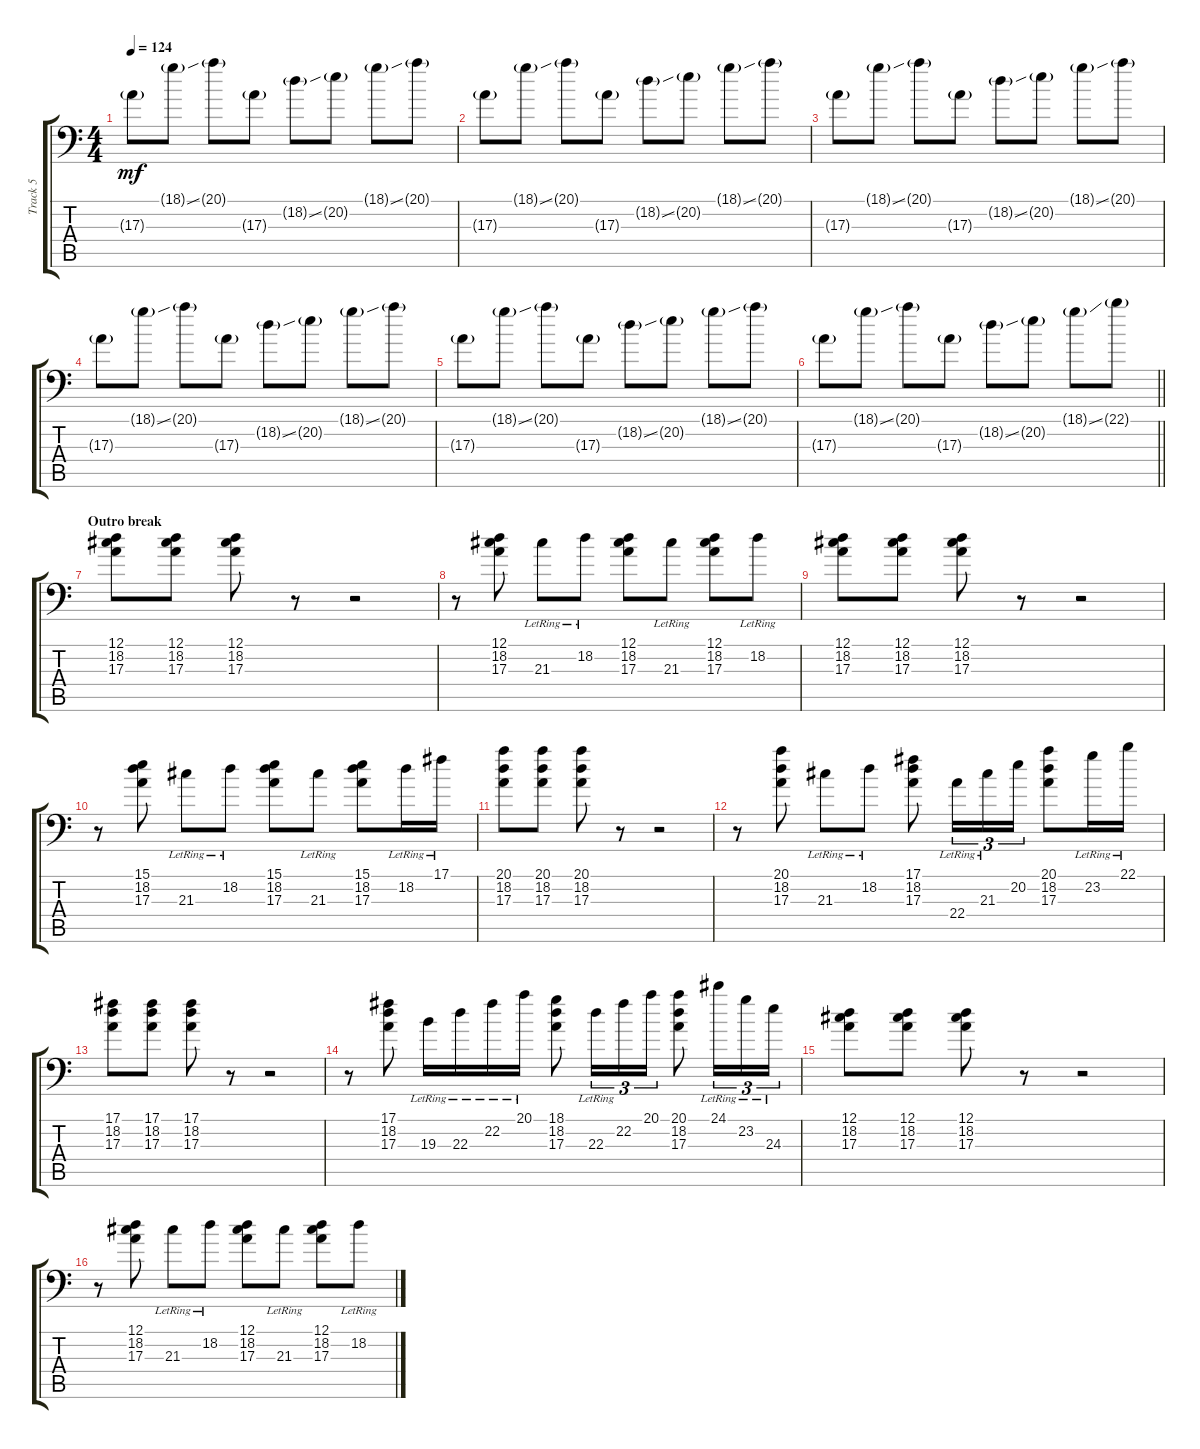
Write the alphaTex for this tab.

\track ("Track 5" "Track 5") {instrument distortionguitar}
\staff {score tabs}
\tuning (Db3 Ab2 E2 B1 Gb1 B0) {hide}
\ts (4 4)
\tempo 124
\clef f4
\ks c
17.3{g}.8{dy mf} 18.1{ss g}.8 20.1{g}.8 17.3{g}.8 18.2{ss g}.8 20.2{g}.8 18.1{ss g}.8 20.1{g}.8 |
17.3{g}.8 18.1{ss g}.8 20.1{g}.8 17.3{g}.8 18.2{ss g}.8 20.2{g}.8 18.1{ss g}.8 20.1{g}.8 |
17.3{g}.8 18.1{ss g}.8 20.1{g}.8 17.3{g}.8 18.2{ss g}.8 20.2{g}.8 18.1{ss g}.8 20.1{g}.8 |
17.3{g}.8 18.1{ss g}.8 20.1{g}.8 17.3{g}.8 18.2{ss g}.8 20.2{g}.8 18.1{ss g}.8 20.1{g}.8 |
17.3{g}.8 18.1{ss g}.8 20.1{g}.8 17.3{g}.8 18.2{ss g}.8 20.2{g}.8 18.1{ss g}.8 20.1{g}.8 |
\barLineRight lightlight
17.3{g}.8 18.1{ss g}.8 20.1{g}.8 17.3{g}.8 18.2{ss g}.8 20.2{g}.8 18.1{ss g}.8 22.1{g}.8 |
\section ("" "Outro break")
(12.1 18.2 17.3).8 (12.1 18.2 17.3).8 (12.1 18.2 17.3).8 r.8 r.2 |
r.8 (12.1 18.2 17.3).8 21.3{lr}.8 18.2{lr}.8 (12.1 18.2 17.3).8 21.3{lr}.8 (12.1 18.2 17.3).8 18.2{lr}.8 |
(12.1 18.2 17.3).8 (12.1 18.2 17.3).8 (12.1 18.2 17.3).8 r.8 r.2 |
r.8 (15.1 18.2 17.3).8 21.3{lr}.8 18.2{lr}.8 (15.1 18.2 17.3).8 21.3{lr}.8 (15.1 18.2 17.3).8 18.2{lr}.16 17.1{lr}.16 |
(20.1 18.2 17.3).8 (20.1 18.2 17.3).8 (20.1 18.2 17.3).8 r.8 r.2 |
r.8 (20.1 18.2 17.3).8 21.3{lr}.8 18.2{lr}.8 (17.1 18.2 17.3).8 22.4{lr}.16{tu (3 2)} 21.3{lr}.16{tu (3 2)} 20.2.16{tu (3 2)} (20.1 18.2 17.3).8 23.2{lr}.16 22.1{lr}.16 |
(17.1 18.2 17.3).8 (17.1 18.2 17.3).8 (17.1 18.2 17.3).8 r.8 r.2 |
r.8 (17.1 18.2 17.3).8 19.3{lr}.16 22.3{lr}.16 22.2{lr}.16 20.1{lr}.16 (18.1 18.2 17.3).8 22.3{lr}.16{tu (3 2)} 22.2{lr}.16{tu (3 2)} 20.1.16{tu (3 2)} (20.1 18.2 17.3).8 24.1{lr}.16{tu (3 2)} 23.2{lr}.16{tu (3 2)} 24.3{lr}.16{tu (3 2)} |
(12.1 18.2 17.3).8 (12.1 18.2 17.3).8 (12.1 18.2 17.3).8 r.8 r.2 |
r.8 (12.1 18.2 17.3).8 21.3{lr}.8 18.2{lr}.8 (12.1 18.2 17.3).8 21.3{lr}.8 (12.1 18.2 17.3).8 18.2{lr}.8
